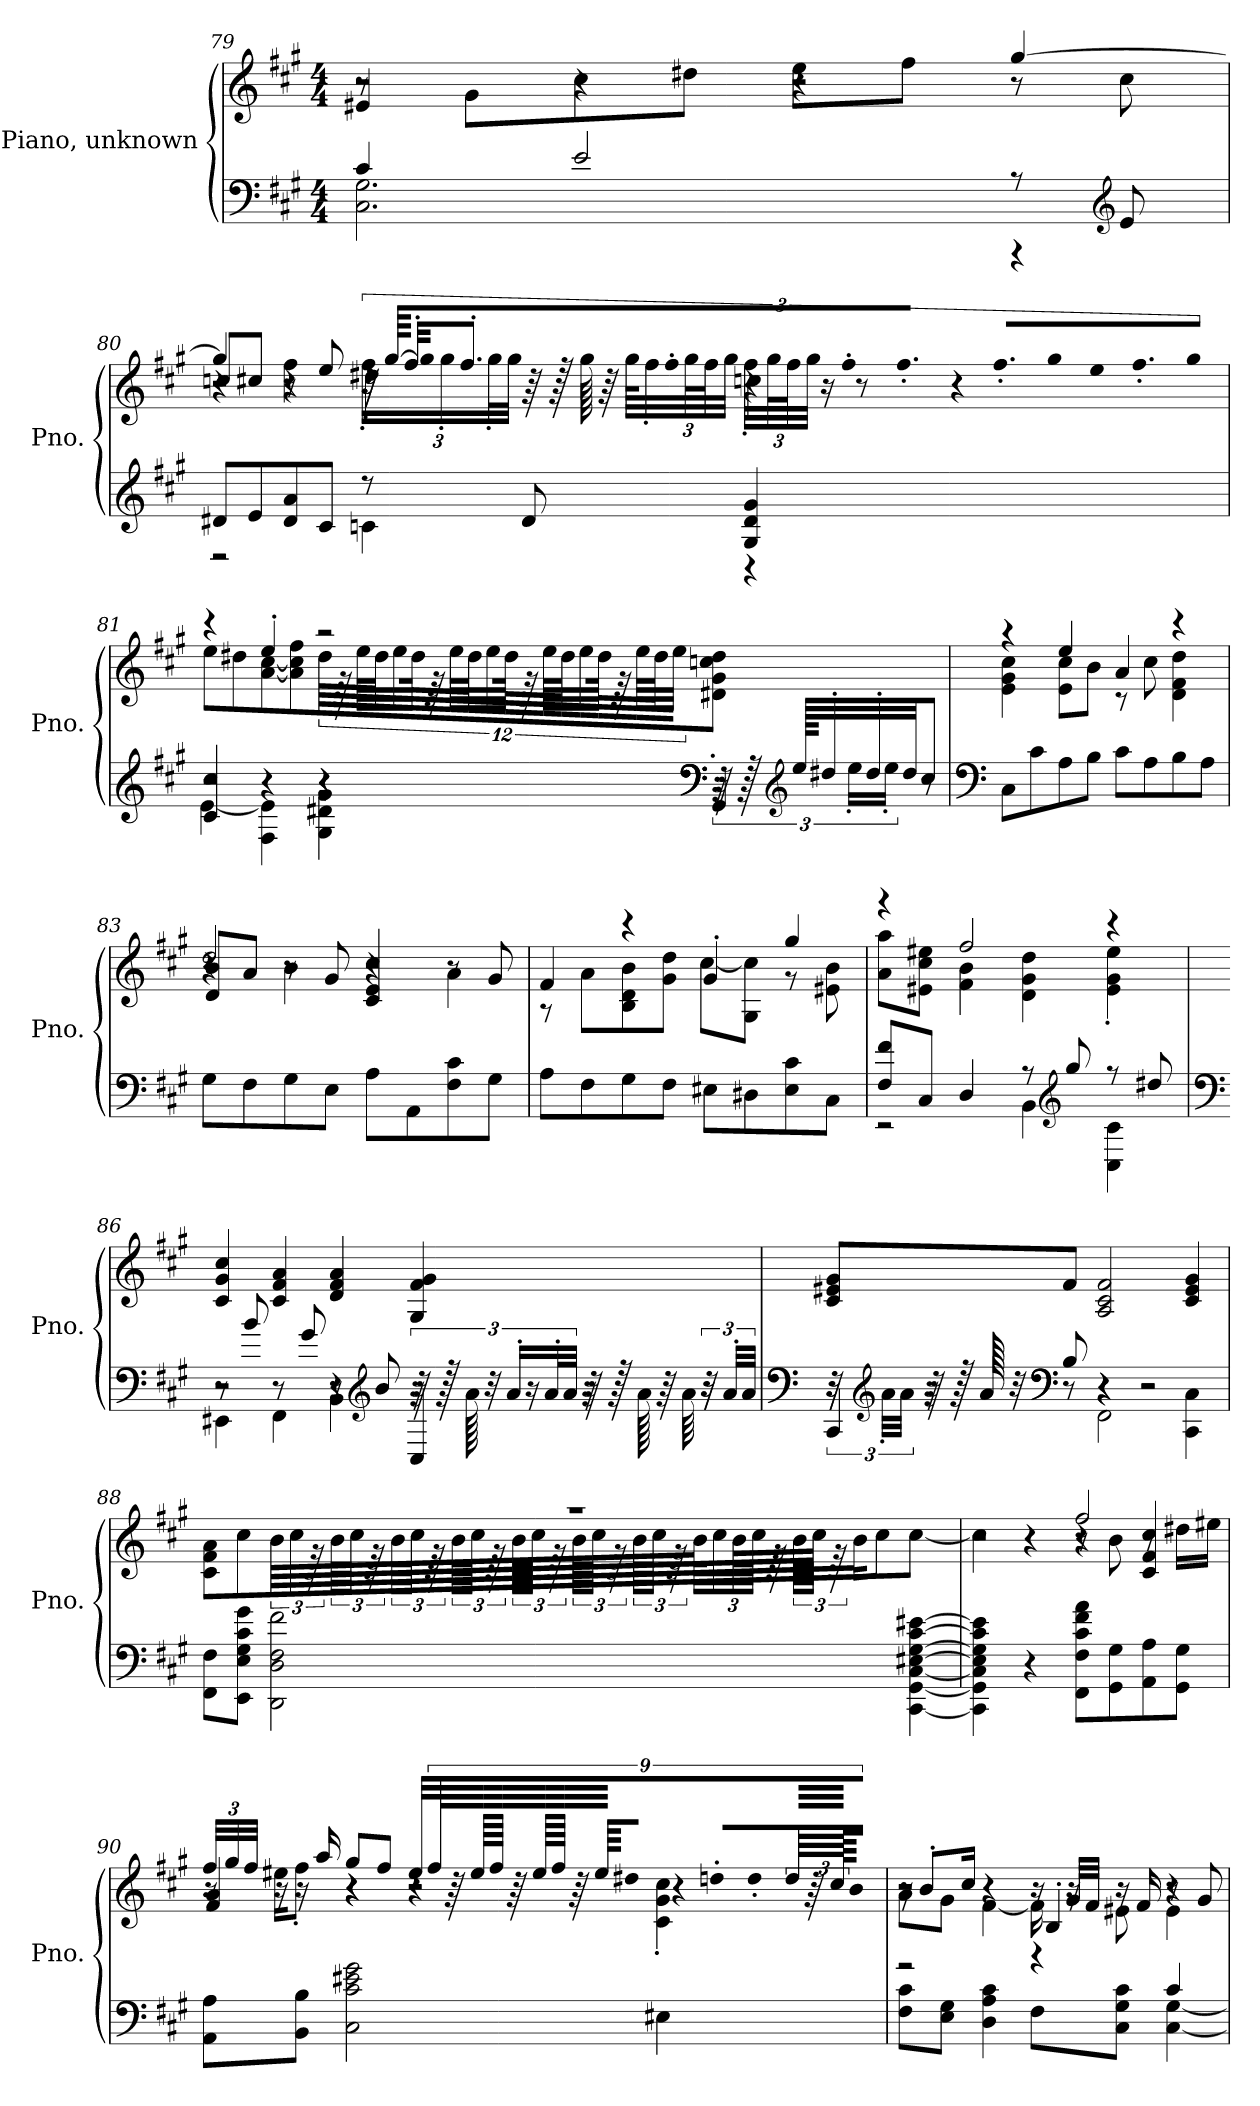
**kern	**kern
*part1	*part1
*staff2	*staff1
*I"Piano, unknown	*
*I'Pno.	*
*clefF4	*clefG2
*k[f#c#g#]	*k[f#c#g#]
*M4/4	*M4/4
=79	=79
*^	*^
*	*	*	*^
4c#/	2.C#\ 2.G#\	2r	8r	4e#X/
.	.	.	8g#\L	.
2e/	.	.	8cc#\	4r
.	.	.	8dd#X\J	.
.	.	4r	8ee\L	2r
.	.	.	8ff#\J	.
8r	4r	[4gg#/	8r	.
*clefG2	*	*	*	*
8e/	.	.	8cc#\	.
!!LO:LB:g=z
=80	=80	=80	=80	=80
*	*	*	*	*^
8d#X/L	2r	4gg#/]	4r	8ccn/L	2r
8e/	.	.	.	8cc#X/J	.
8d#/ 8a/	.	4r	4ff#\	8r	.
8c#/J	.	.	.	8ee/	.
*	*	*	*Xbrackettup	*brackettup	*
8r	4cn\	32r	24ff#'\LL	48r	4dd#X'\
.	.	.	.	[96gg#/KKLL	.
.	.	32ff#'/KKL	.	16gg#/]	.
.	.	.	24gg#'\	.	.
.	.	8.ff#'/J	.	.	.
.	.	.	48gg#'\L	.	.
.	.	.	.	32ff#'/L	.
.	.	.	48gg#\JJJ	.	.
8d#/	.	.	64r	32ff#'/J	.
.	.	.	128r	.	.
.	.	.	128gg#\	.	.
.	.	.	64r	16.ff#'/JJ	.
.	.	.	64gg#\KLLL	.	.
*	*	*	*Xbrackettup	*	*
.	.	.	48ff#'\	.	.
.	.	.	96gg#\L	.	.
.	.	.	96ff#\J	.	.
.	.	.	48gg#\JJJ	.	.
4G#/ 4d#/ 4g#/	4r	4r	48ff#'\LLL	16r	4ccn\
.	.	.	96gg#\L	.	.
.	.	.	96ff#\J	.	.
.	.	.	48gg#\JJJ	.	.
.	.	.	16r	64.ff#'/LLLL	.
.	.	.	.	128gg#/L	.
.	.	.	.	128ee/J	.
.	.	.	.	64.ff#'/JJJ	.
.	.	.	8r	8gg#/J	.
*	*	*	*v	*v	*v
!!LO:PB:g=z
=81	=81	=81	=81
*	*^	*	*
4c#/ 4cc#/	[4e\	2r	4r	8ee\L
.	.	.	.	8dd#X\
4r	4F#\ 4e\]	.	4ee'/	[8a\ [8cc#\
.	.	.	.	8a\] 8cc#\] 8ff#\
*	*	*	*	*brackettup
4r	4G#\ 4d#X\ 4g#\	4r	2r	96dd#\Jkkk
.	.	.	.	96r
.	.	.	.	96ee\LLLL
*	*	*	*	*Xbrackettup
.	.	.	.	96dd#\J
.	.	.	.	48ee\
*	*	*	*	*brackettup
.	.	.	.	96dd#\JJJk
.	.	.	.	96r
.	.	.	.	96ee\LLLL
*	*	*	*	*Xbrackettup
.	.	.	.	96dd#\J
.	.	.	.	48ee\
*	*	*	*	*brackettup
.	.	.	.	96dd#\JJJk
.	.	.	.	96r
.	.	.	.	96ee\LLLL
*	*	*	*	*Xbrackettup
.	.	.	.	96dd#\J
.	.	.	.	48ee\
*	*	*	*	*brackettup
.	.	.	.	96dd#\JJJk
.	.	.	.	96r
.	.	.	.	96ee\LLLL
*	*	*	*	*Xbrackettup
.	.	.	.	96dd#\J
.	.	.	.	48ee\JJJ
*clefF4	*	*	*	*
64r	24r	4GG#/	.	4d#X\' 4g#\' 4ccn\' 4dd#\'
128r	.	.	.	.
*clefG2	*	*	*	*
128ee/KKLLL	.	.	.	.
32dd#X'/	.	.	.	.
.	24ee'\LL	.	.	.
32dd#'/	.	.	.	.
.	24ee'\JJ	.	.	.
32dd#/JJ	.	.	.	.
8cc#/J	8r	.	.	.
*v	*v	*v	*	*
!!LO:LB:g=z	!!
=82	=82	=82
*clefF4	*	*
8C#\L	4r	4e\ 4g#\ 4cc#\
8c#\	.	.
8A\	4ee/	8e\ 8cc#\L
8B\J	.	8b\J
8c#\L	4a/	8r
8A\	.	8cc#\
8B\	4r	4d\ 4f#\ 4dd\
8A\J	.	.
=83	=83	=83
*	*	*^
8G#\L	2dd/	4r	8d/ 8b/L
8F#\	.	.	8a/J
8G#\	.	4b\	8r
8E\J	.	.	8g#/
8A\L	2r	4r	4c#/ 4e/ 4cc#/
8AA\	.	.	.
8F#\ 8c#\	.	4a\	8r
8G#\J	.	.	8g#/
*	*	*v	*v
=84	=84	=84
8A\L	4f#/	8r
8F#\	.	8a\L
8G#\	4r	8B\ 8d\ 8b\
8F#\J	.	8g#\ 8dd\J
8E#X\L	4g#'/	[8cc#\L
8D#X\	.	8G#\ 8cc#\]J
8E#\ 8c#\	4gg#/	8r
8C#\J	.	8e#X\ 8b\
=85	=85	=85
*^	*	*
8F#/ 8f#/L	2r	4r	8a\ 8aa\L
8C#/J	.	.	8e#X\ 8cc#\ 8ee#X\J
4D/	.	2ff#/	4f#\ 4b\
8r	4BB\	.	4d\ 4g#\ 4dd\
*clefG2	*	*	*
8gg#/	.	.	.
8r	4C#\ 4c#\	4r	4e#\' 4g#\' 4ee#\'
8dd#X/	.	.	.
*v	*v	*	*
*	*v	*v
!!LO:LB:g=z
=86	=86
*clefF4	*
*^	*
*	*^	*
8r	4EE#X\	2r	4c#/ 4g#/ 4cc#/
8b/	.	.	.
8r	4FF#\	.	4c#/ 4f#/ 4a/
8g#/	.	.	.
8r	4BB\	4r	4d/ 4f#/ 4a/
*clefG2	*	*	*
8b/	.	.	.
24r	64r	4C#/	4G#/ 4f#/ 4g#/
.	128r	.	.
.	128a\	.	.
.	32r	.	.
24a'/LL	.	.	.
.	16r	.	.
48a'/L	.	.	.
48a/JJJ	.	.	.
16r	64r	.	.
.	128r	.	.
.	128a\	.	.
.	64r	.	.
.	64a\	.	.
48r	16r	.	.
48a'/LLL	.	.	.
48a/JJJ	.	.	.
=87	=87	=87	=87
*clefF4	*	*	*
16r	48r	4CC#/	8c#/ 8e#X/ 8g#/L
*clefG2	*	*	*
.	48a'\LLL	.	.
.	48a\JJJ	.	.
64r	16r	.	.
128r	.	.	.
128a/	.	.	.
32r	.	.	.
*clefF4	*	*	*
8B/	8r	.	8f#/J
4r	2FF#\	4r	2A/ 2c#/ 2f#/
2r	.	2r	.
.	4CC#\ 4C#\	.	4c#/ 4e#/ 4g#/
*v	*v	*v	*
!!LO:LB:g=z
=88	=88
*	*^
8FF#\ 8F#\L	1r	8c#\ 8f#\ 8a\L
8EE\ 8E\ 8G#\ 8c#\ 8g#\J	.	8cc#\
*	*	*brackettup
2DD\ 2D\ 2F#\ 2f#\	.	96b\LLL
.	.	96cc#\JJJJ
.	.	96r
.	.	96b\LLLL
.	.	96cc#\JJJJ
.	.	96r
.	.	96b\LLLL
.	.	96cc#\JJJJ
.	.	96r
.	.	96b\LLLL
.	.	96cc#\JJJJ
.	.	96r
.	.	96b\LLLL
.	.	96cc#\JJJJ
.	.	96r
.	.	96b\LLLL
.	.	96cc#\JJJJ
.	.	96r
.	.	96b\LLLL
.	.	96cc#\JJJJ
.	.	96r
*	*	*Xbrackettup
.	.	96b\KLLL
.	.	48cc#\
*	*	*brackettup
.	.	96b\L
.	.	96cc#\JJJJ
.	.	96r
.	.	96b\LLLL
.	.	96cc#\JJJJ
.	.	96r
.	.	16b\KL
.	.	8cc#\J
[4CC#\ [4GG#\ [4C#\ [4E#X\ [4G#\ [4c#\ [4e#X\	.	[4cc#\
=89	=89	=89
*	*	*^
4CC#\] 4GG#\] 4C#\] 4E#\] 4G#\] 4c#\] 4e#\]	2r	4cc#\]	2r
4r	.	4r	.
8FF#\ 8F#\ 8c#\ 8f#\ 8a\L	2ff#/	8r	4r
8GG#\ 8G#\	.	8b\	.
8AA\ 8A\	.	8r	4c#/ 4f#/ 4cc#/
8GG#\ 8G#\J	.	16dd#X\LL	.
.	.	16ee#X\JJ	.
!!LO:LB:g=z	!!	!!
=90	=90	=90	=90
*	*Xbrackettup	*	*
8AA\ 8A\L	48ff#/LLL	16r	4f#/ 4a/
.	48gg#/	.	.
.	48ff#/JJJ	.	.
.	16r	16ee#X\KL	.
8BB\ 8B\J	16r	8ff#'\J	.
.	16aa/	.	.
2C#\ 2c#\ 2e#X\ 2g#\	8gg#/L	4r	4r
.	8ff#/J	.	.
.	32ee#/LLL	4r	2r
*	*brackettup	*	*
.	96ff#/JJJk	.	.
.	96r	.	.
.	96ee#/LLLL	.	.
.	96ff#/JJJJ	.	.
.	96r	.	.
.	96ee#/LLLL	.	.
.	96ff#/JJJJ	.	.
.	96r	.	.
.	96ee#/KKKL	.	.
.	8dd#X/J	.	.
4E#X\	32r	4c#\' 4g#\' 4cc#\'	.
.	32ddn'/LLL	.	.
.	32dd'/	.	.
.	96dd/JJJk	.	.
.	96r	.	.
.	96cc#/KKKL	.	.
.	8b/J	.	.
=91	=91	=91	=91
*^	*	*	*
2r	8F#\ 8c#\L	16r	8a\L	2r
.	.	8b'/L	.	.
.	8E\ 8G#\J	.	8g#\J	.
.	.	16cc#/Jk	.	.
.	4D\ 4A\ 4c#\	4r	[4f#\	.
4r	8F#\L	16r	16f#\]	4B'/
.	.	32g#/LLL	16r	.
.	.	32f#/JJJ	.	.
.	8C#\ 8G#\ 8c#\J	16r	8e#X\	.
.	.	16f#/	.	.
4c#/	[4C#\ [4G#\	8r	4e#\	4r
.	.	8g#/	.	.
*v	*v	*	*	*
*	*v	*v	*v
=	=
*-	*-
